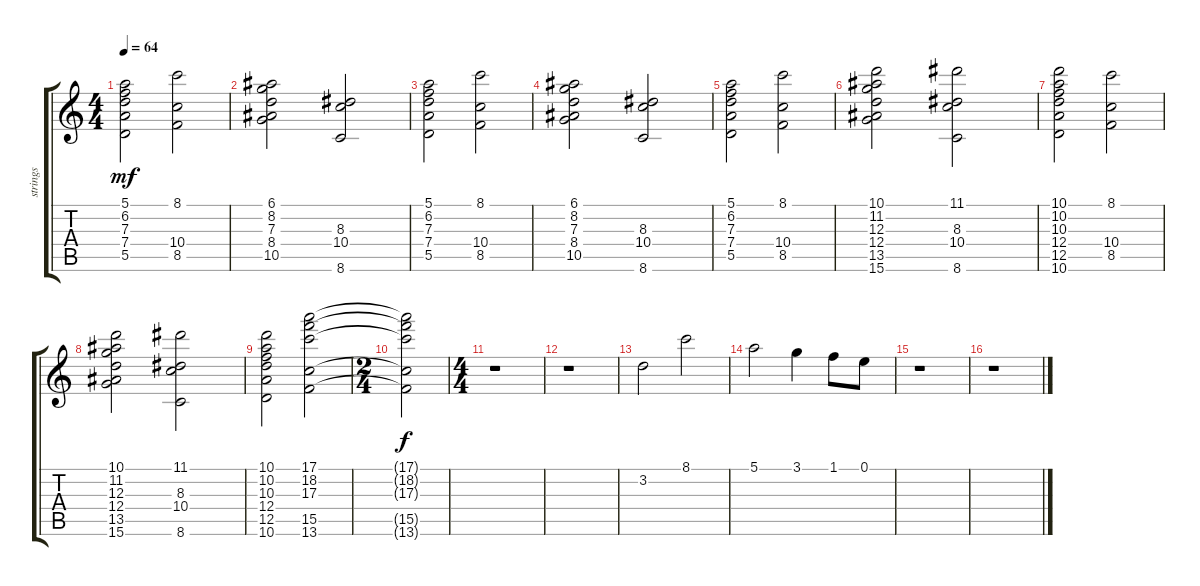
\track ("strings" "strings") {instrument distortionguitar}
\staff {score tabs}
\tuning (E4 B3 G3 D3 A2 E2) {hide}
\ts (4 4)
\tempo 64
\clef g2
\ks c
(5.1 6.2 7.3 7.4 5.5).2{dy mf volume 8} (8.1 10.4 8.5).2 |
(6.1 8.2 7.3 8.4 10.5).2 (8.3 10.4 8.6).2{volume 8} |
(5.1 6.2 7.3 7.4 5.5).2{volume 8} (8.1 10.4 8.5).2 |
(6.1 8.2 7.3 8.4 10.5).2 (8.3 10.4 8.6).2{volume 8} |
(5.1 6.2 7.3 7.4 5.5).2{volume 8} (8.1 10.4 8.5).2 |
(10.1 11.2 12.3 12.4 13.5 15.6).2 (11.1 8.3 10.4 8.6).2{volume 8} |
(10.1 10.2 10.3 12.4 12.5 10.6).2{volume 8} (8.1 10.4 8.5).2 |
(10.1 11.2 12.3 12.4 13.5 15.6).2 (11.1 8.3 10.4 8.6).2{volume 8} |
(10.1 10.2 10.3 12.4 12.5 10.6).2{volume 8} (17.1 18.2 17.3 15.5 13.6).2 |
\ts (2 4)
(17.1{t} 18.2{t} 17.3{t} 15.5{t} 13.6{t}).2{dy f} |
\ts (4 4)
r.1 |
r.1 |
3.2.2{volume 11 instrument lead1square} 8.1.2 |
5.1.2 3.1.4 1.1.8 0.1.8 |
r.1 |
r.1
